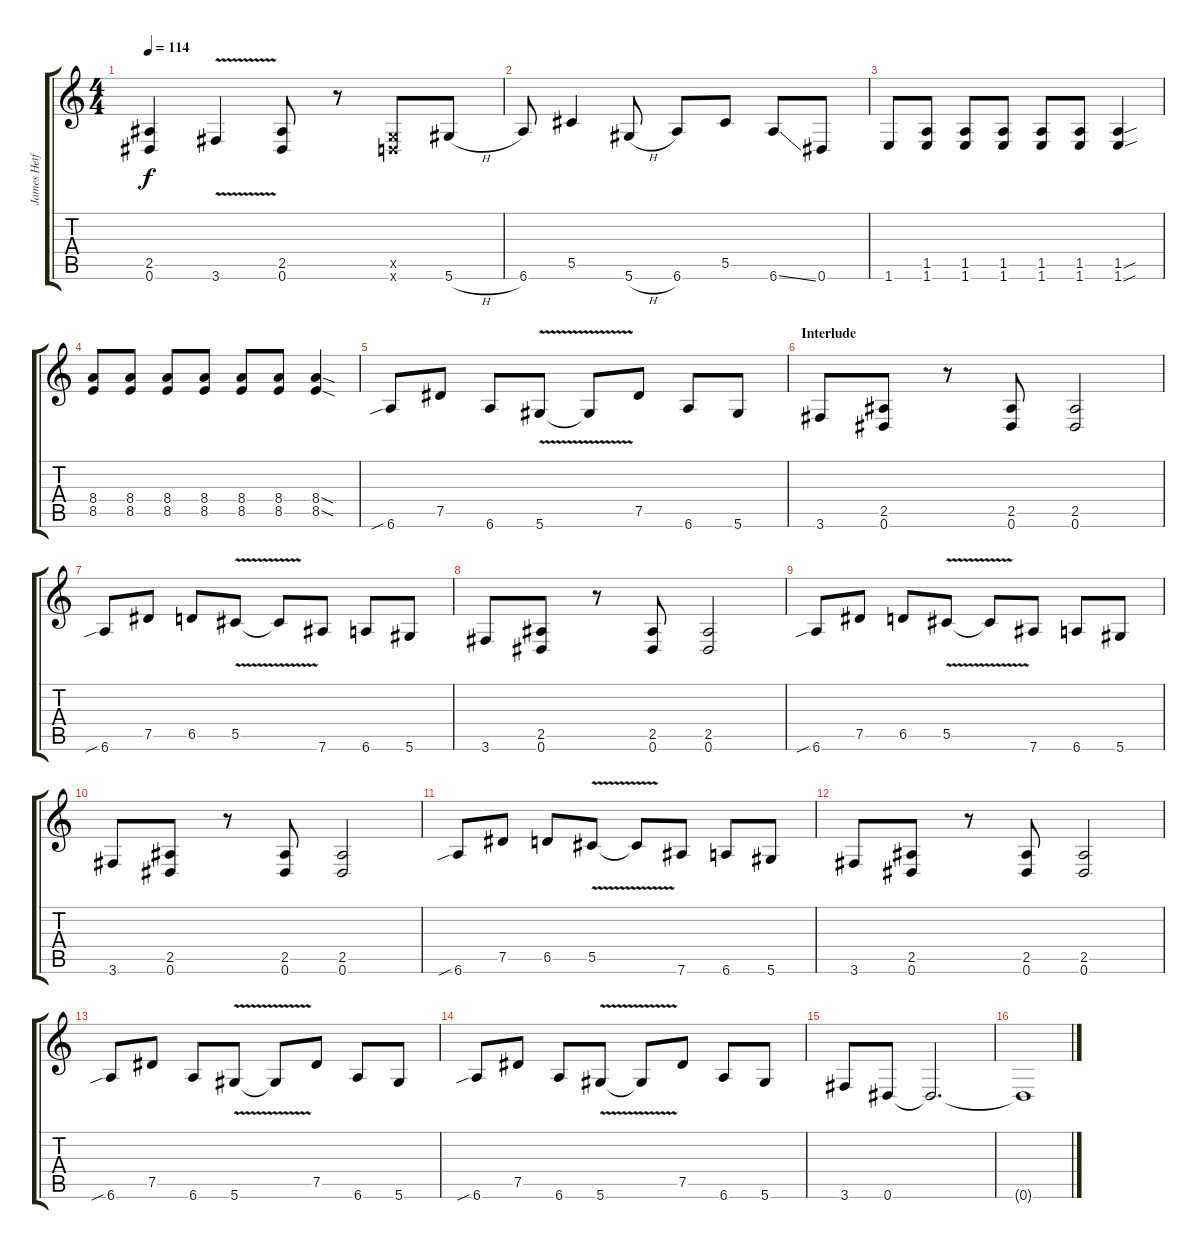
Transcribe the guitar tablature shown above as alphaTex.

\track ("James Hetfield" "James Hetf") {instrument distortionguitar}
\staff {score tabs}
\tuning (Eb4 Bb3 Gb3 Db3 Ab2 Eb2) {hide}
\ts (4 4)
\tempo 114
\clef g2
\ks c
(2.5 0.6).4{dy f} 3.6{v}.4 (2.5 0.6).8 r.8 (-1.5{x} -1.6{x}).8 5.6{h}.8 |
6.6.8 5.5.4 5.6{h}.8 6.6.8 5.5.8 6.6{ss}.8 0.6.8 |
1.6.8 (1.5 1.6).8 (1.5 1.6).8 (1.5 1.6).8 (1.5 1.6).8 (1.5 1.6).8 (1.5{sou} 1.6{sou}).4 |
(8.4 8.5).8 (8.4 8.5).8 (8.4 8.5).8 (8.4 8.5).8 (8.4 8.5).8 (8.4 8.5).8 (8.4{sod} 8.5{sod}).4 |
6.6{sib}.8 7.5.8 6.6.8 5.6{v}.8 5.6{t}.8 7.5.8 6.6.8 5.6.8 |
\section ("" "Interlude")
3.6.8 (2.5 0.6).8 r.8 (2.5 0.6).8 (2.5 0.6).2 |
6.6{sib}.8 7.5.8 6.5.8 5.5{v}.8 5.5{t}.8 7.6.8 6.6.8 5.6.8 |
3.6.8 (2.5 0.6).8 r.8 (2.5 0.6).8 (2.5 0.6).2 |
6.6{sib}.8 7.5.8 6.5.8 5.5{v}.8 5.5{t}.8 7.6.8 6.6.8 5.6.8 |
3.6.8 (2.5 0.6).8 r.8 (2.5 0.6).8 (2.5 0.6).2 |
6.6{sib}.8 7.5.8 6.5.8 5.5{v}.8 5.5{t}.8 7.6.8 6.6.8 5.6.8 |
3.6.8 (2.5 0.6).8 r.8 (2.5 0.6).8 (2.5 0.6).2 |
6.6{sib}.8 7.5.8 6.6.8 5.6{v}.8 5.6{t}.8 7.5.8 6.6.8 5.6.8 |
6.6{sib}.8 7.5.8 6.6.8 5.6{v}.8 5.6{t}.8 7.5.8 6.6.8 5.6.8 |
3.6.8 0.6.8 0.6{t}.2{d} |
0.6{t}.1
